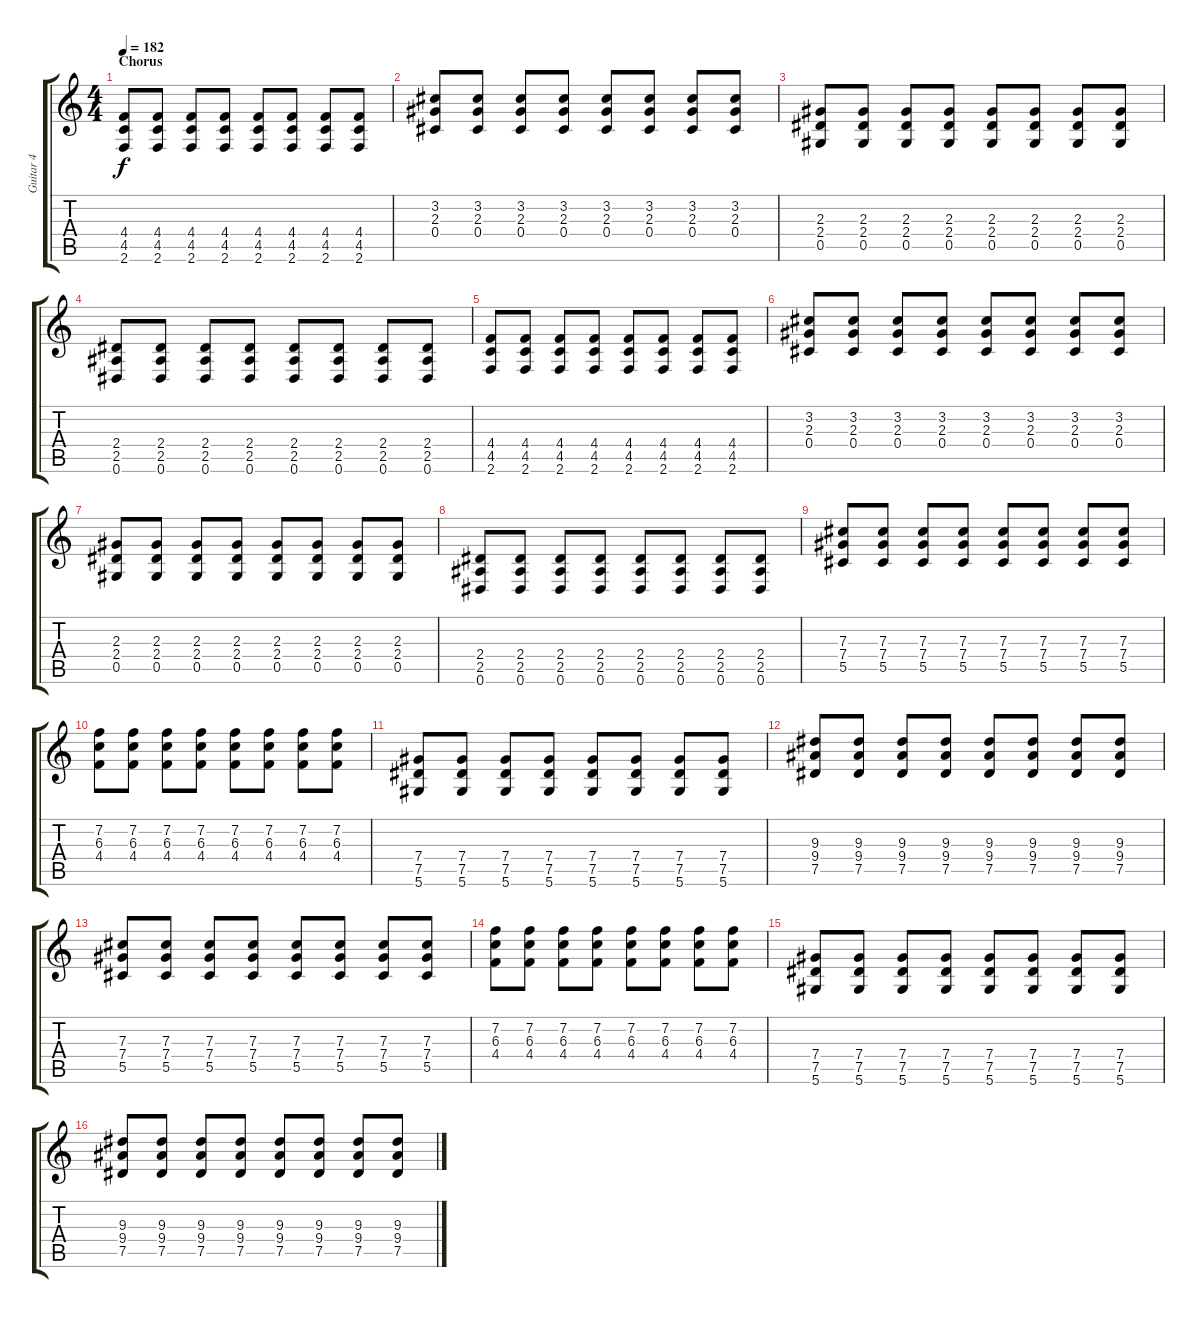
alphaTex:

\track ("Guitar 4" "Guitar 4") {instrument distortionguitar}
\staff {score tabs}
\tuning (Eb4 Bb3 Gb3 Db3 Ab2 Eb2) {hide}
\ts (4 4)
\section ("" "Chorus")
\tempo 182
\clef g2
\ks c
(4.4 4.5 2.6).8{dy f} (4.4 4.5 2.6).8 (4.4 4.5 2.6).8 (4.4 4.5 2.6).8 (4.4 4.5 2.6).8 (4.4 4.5 2.6).8 (4.4 4.5 2.6).8 (4.4 4.5 2.6).8 |
(3.2 2.3 0.4).8 (3.2 2.3 0.4).8 (3.2 2.3 0.4).8 (3.2 2.3 0.4).8 (3.2 2.3 0.4).8 (3.2 2.3 0.4).8 (3.2 2.3 0.4).8 (3.2 2.3 0.4).8 |
(2.3 2.4 0.5).8 (2.3 2.4 0.5).8 (2.3 2.4 0.5).8 (2.3 2.4 0.5).8 (2.3 2.4 0.5).8 (2.3 2.4 0.5).8 (2.3 2.4 0.5).8 (2.3 2.4 0.5).8 |
(2.4 2.5 0.6).8 (2.4 2.5 0.6).8 (2.4 2.5 0.6).8 (2.4 2.5 0.6).8 (2.4 2.5 0.6).8 (2.4 2.5 0.6).8 (2.4 2.5 0.6).8 (2.4 2.5 0.6).8 |
(4.4 4.5 2.6).8 (4.4 4.5 2.6).8 (4.4 4.5 2.6).8 (4.4 4.5 2.6).8 (4.4 4.5 2.6).8 (4.4 4.5 2.6).8 (4.4 4.5 2.6).8 (4.4 4.5 2.6).8 |
(3.2 2.3 0.4).8 (3.2 2.3 0.4).8 (3.2 2.3 0.4).8 (3.2 2.3 0.4).8 (3.2 2.3 0.4).8 (3.2 2.3 0.4).8 (3.2 2.3 0.4).8 (3.2 2.3 0.4).8 |
(2.3 2.4 0.5).8 (2.3 2.4 0.5).8 (2.3 2.4 0.5).8 (2.3 2.4 0.5).8 (2.3 2.4 0.5).8 (2.3 2.4 0.5).8 (2.3 2.4 0.5).8 (2.3 2.4 0.5).8 |
(2.4 2.5 0.6).8 (2.4 2.5 0.6).8 (2.4 2.5 0.6).8 (2.4 2.5 0.6).8 (2.4 2.5 0.6).8 (2.4 2.5 0.6).8 (2.4 2.5 0.6).8 (2.4 2.5 0.6).8 |
(7.3 7.4 5.5).8 (7.3 7.4 5.5).8 (7.3 7.4 5.5).8 (7.3 7.4 5.5).8 (7.3 7.4 5.5).8 (7.3 7.4 5.5).8 (7.3 7.4 5.5).8 (7.3 7.4 5.5).8 |
(7.2 6.3 4.4).8 (7.2 6.3 4.4).8 (7.2 6.3 4.4).8 (7.2 6.3 4.4).8 (7.2 6.3 4.4).8 (7.2 6.3 4.4).8 (7.2 6.3 4.4).8 (7.2 6.3 4.4).8 |
(7.4 7.5 5.6).8 (7.4 7.5 5.6).8 (7.4 7.5 5.6).8 (7.4 7.5 5.6).8 (7.4 7.5 5.6).8 (7.4 7.5 5.6).8 (7.4 7.5 5.6).8 (7.4 7.5 5.6).8 |
(9.3 9.4 7.5).8 (9.3 9.4 7.5).8 (9.3 9.4 7.5).8 (9.3 9.4 7.5).8 (9.3 9.4 7.5).8 (9.3 9.4 7.5).8 (9.3 9.4 7.5).8 (9.3 9.4 7.5).8 |
(7.3 7.4 5.5).8 (7.3 7.4 5.5).8 (7.3 7.4 5.5).8 (7.3 7.4 5.5).8 (7.3 7.4 5.5).8 (7.3 7.4 5.5).8 (7.3 7.4 5.5).8 (7.3 7.4 5.5).8 |
(7.2 6.3 4.4).8 (7.2 6.3 4.4).8 (7.2 6.3 4.4).8 (7.2 6.3 4.4).8 (7.2 6.3 4.4).8 (7.2 6.3 4.4).8 (7.2 6.3 4.4).8 (7.2 6.3 4.4).8 |
(7.4 7.5 5.6).8 (7.4 7.5 5.6).8 (7.4 7.5 5.6).8 (7.4 7.5 5.6).8 (7.4 7.5 5.6).8 (7.4 7.5 5.6).8 (7.4 7.5 5.6).8 (7.4 7.5 5.6).8 |
(9.3 9.4 7.5).8 (9.3 9.4 7.5).8 (9.3 9.4 7.5).8 (9.3 9.4 7.5).8 (9.3 9.4 7.5).8 (9.3 9.4 7.5).8 (9.3 9.4 7.5).8 (9.3 9.4 7.5).8
